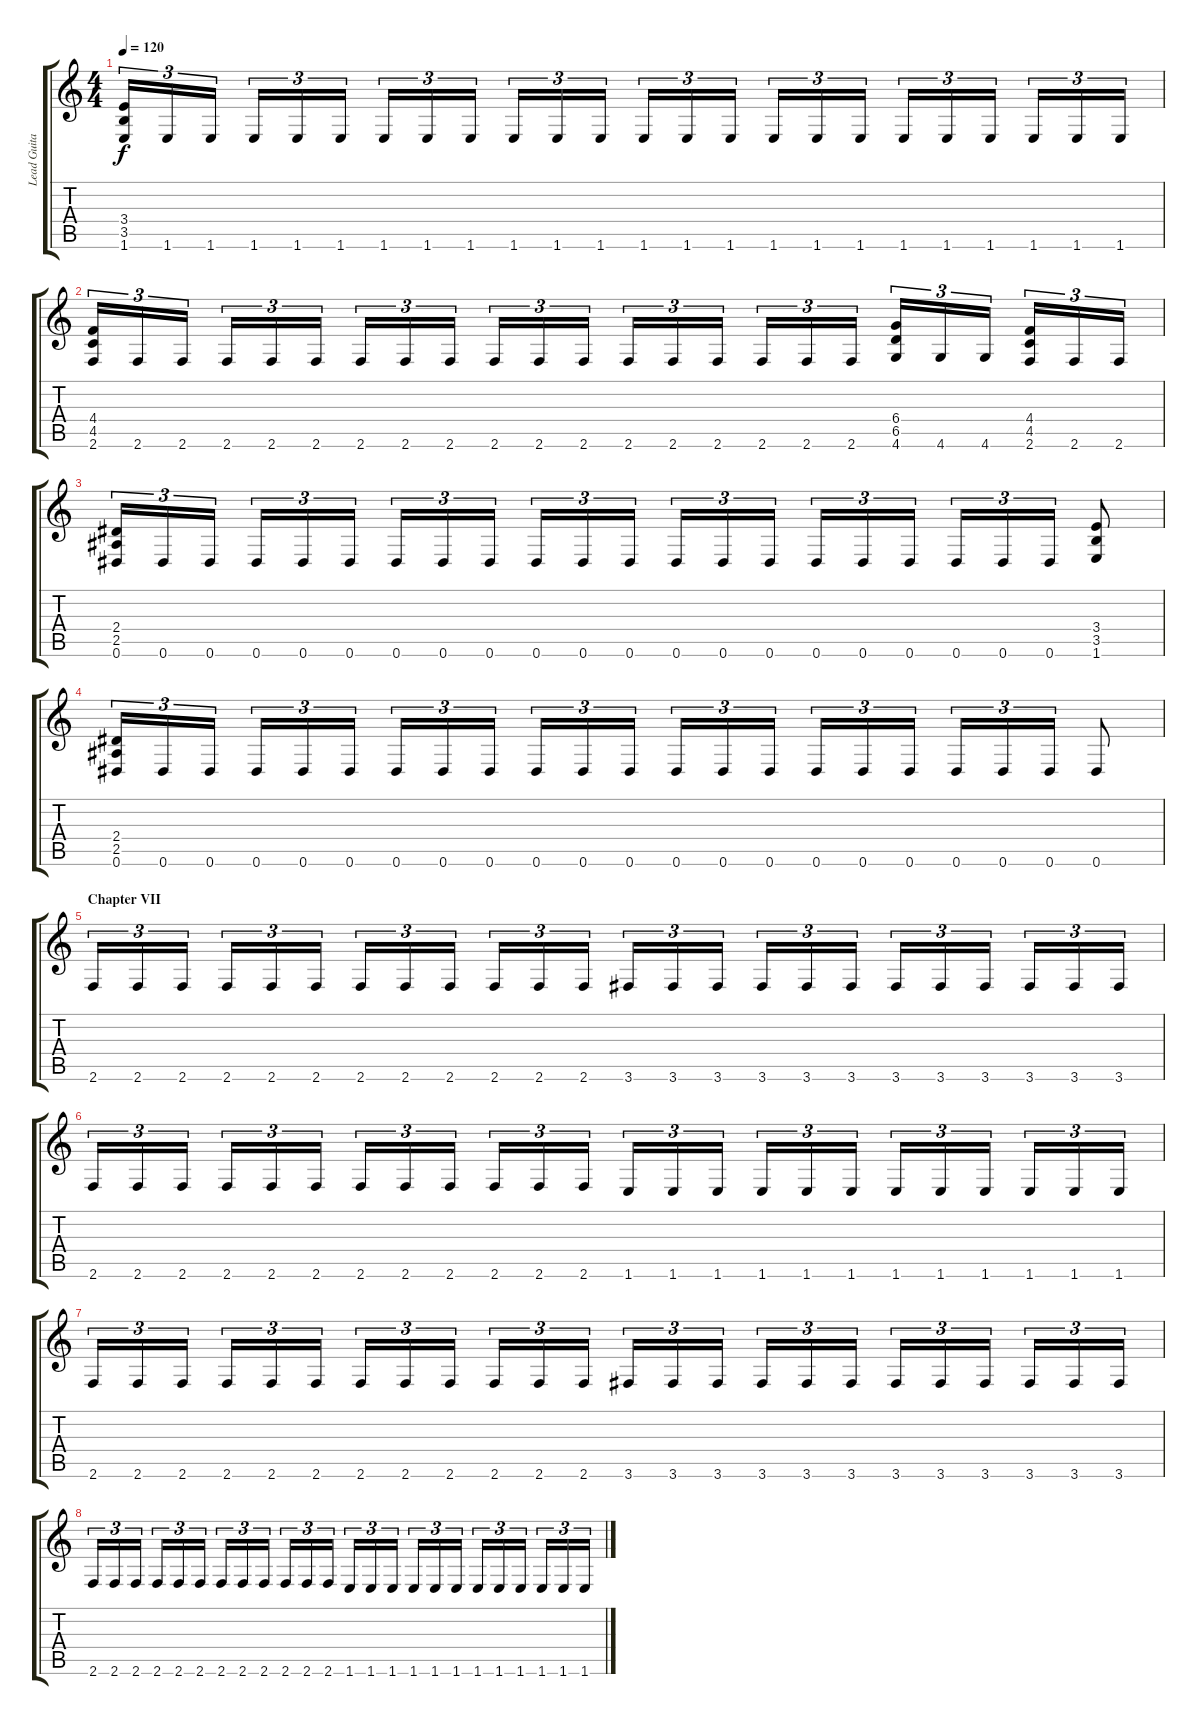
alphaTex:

\track ("Lead Guitar" "Lead Guita") {instrument distortionguitar}
\staff {score tabs}
\tuning (Eb4 Bb3 Gb3 Db3 Ab2 Eb2) {hide}
\ts (4 4)
\tempo 120
\clef g2
\ks c
(3.4 3.5 1.6).16{tu (3 2) dy f} 1.6.16{tu (3 2)} 1.6.16{tu (3 2)} 1.6.16{tu (3 2)} 1.6.16{tu (3 2)} 1.6.16{tu (3 2)} 1.6.16{tu (3 2)} 1.6.16{tu (3 2)} 1.6.16{tu (3 2)} 1.6.16{tu (3 2)} 1.6.16{tu (3 2)} 1.6.16{tu (3 2)} 1.6.16{tu (3 2)} 1.6.16{tu (3 2)} 1.6.16{tu (3 2)} 1.6.16{tu (3 2)} 1.6.16{tu (3 2)} 1.6.16{tu (3 2)} 1.6.16{tu (3 2)} 1.6.16{tu (3 2)} 1.6.16{tu (3 2)} 1.6.16{tu (3 2)} 1.6.16{tu (3 2)} 1.6.16{tu (3 2)} |
(4.4 4.5 2.6).16{tu (3 2)} 2.6.16{tu (3 2)} 2.6.16{tu (3 2)} 2.6.16{tu (3 2)} 2.6.16{tu (3 2)} 2.6.16{tu (3 2)} 2.6.16{tu (3 2)} 2.6.16{tu (3 2)} 2.6.16{tu (3 2)} 2.6.16{tu (3 2)} 2.6.16{tu (3 2)} 2.6.16{tu (3 2)} 2.6.16{tu (3 2)} 2.6.16{tu (3 2)} 2.6.16{tu (3 2)} 2.6.16{tu (3 2)} 2.6.16{tu (3 2)} 2.6.16{tu (3 2)} (6.4 6.5 4.6).16{tu (3 2)} 4.6.16{tu (3 2)} 4.6.16{tu (3 2)} (4.4 4.5 2.6).16{tu (3 2)} 2.6.16{tu (3 2)} 2.6.16{tu (3 2)} |
(2.4 2.5 0.6).16{tu (3 2)} 0.6.16{tu (3 2)} 0.6.16{tu (3 2)} 0.6.16{tu (3 2)} 0.6.16{tu (3 2)} 0.6.16{tu (3 2)} 0.6.16{tu (3 2)} 0.6.16{tu (3 2)} 0.6.16{tu (3 2)} 0.6.16{tu (3 2)} 0.6.16{tu (3 2)} 0.6.16{tu (3 2)} 0.6.16{tu (3 2)} 0.6.16{tu (3 2)} 0.6.16{tu (3 2)} 0.6.16{tu (3 2)} 0.6.16{tu (3 2)} 0.6.16{tu (3 2)} 0.6.16{tu (3 2)} 0.6.16{tu (3 2)} 0.6.16{tu (3 2)} (3.4 3.5 1.6).8 |
(2.4 2.5 0.6).16{tu (3 2)} 0.6.16{tu (3 2)} 0.6.16{tu (3 2)} 0.6.16{tu (3 2)} 0.6.16{tu (3 2)} 0.6.16{tu (3 2)} 0.6.16{tu (3 2)} 0.6.16{tu (3 2)} 0.6.16{tu (3 2)} 0.6.16{tu (3 2)} 0.6.16{tu (3 2)} 0.6.16{tu (3 2)} 0.6.16{tu (3 2)} 0.6.16{tu (3 2)} 0.6.16{tu (3 2)} 0.6.16{tu (3 2)} 0.6.16{tu (3 2)} 0.6.16{tu (3 2)} 0.6.16{tu (3 2)} 0.6.16{tu (3 2)} 0.6.16{tu (3 2)} 0.6.8 |
\section ("" "Chapter VII")
2.6.16{tu (3 2)} 2.6.16{tu (3 2)} 2.6.16{tu (3 2)} 2.6.16{tu (3 2)} 2.6.16{tu (3 2)} 2.6.16{tu (3 2)} 2.6.16{tu (3 2)} 2.6.16{tu (3 2)} 2.6.16{tu (3 2)} 2.6.16{tu (3 2)} 2.6.16{tu (3 2)} 2.6.16{tu (3 2)} 3.6.16{tu (3 2)} 3.6.16{tu (3 2)} 3.6.16{tu (3 2)} 3.6.16{tu (3 2)} 3.6.16{tu (3 2)} 3.6.16{tu (3 2)} 3.6.16{tu (3 2)} 3.6.16{tu (3 2)} 3.6.16{tu (3 2)} 3.6.16{tu (3 2)} 3.6.16{tu (3 2)} 3.6.16{tu (3 2)} |
2.6.16{tu (3 2)} 2.6.16{tu (3 2)} 2.6.16{tu (3 2)} 2.6.16{tu (3 2)} 2.6.16{tu (3 2)} 2.6.16{tu (3 2)} 2.6.16{tu (3 2)} 2.6.16{tu (3 2)} 2.6.16{tu (3 2)} 2.6.16{tu (3 2)} 2.6.16{tu (3 2)} 2.6.16{tu (3 2)} 1.6.16{tu (3 2)} 1.6.16{tu (3 2)} 1.6.16{tu (3 2)} 1.6.16{tu (3 2)} 1.6.16{tu (3 2)} 1.6.16{tu (3 2)} 1.6.16{tu (3 2)} 1.6.16{tu (3 2)} 1.6.16{tu (3 2)} 1.6.16{tu (3 2)} 1.6.16{tu (3 2)} 1.6.16{tu (3 2)} |
2.6.16{tu (3 2)} 2.6.16{tu (3 2)} 2.6.16{tu (3 2)} 2.6.16{tu (3 2)} 2.6.16{tu (3 2)} 2.6.16{tu (3 2)} 2.6.16{tu (3 2)} 2.6.16{tu (3 2)} 2.6.16{tu (3 2)} 2.6.16{tu (3 2)} 2.6.16{tu (3 2)} 2.6.16{tu (3 2)} 3.6.16{tu (3 2)} 3.6.16{tu (3 2)} 3.6.16{tu (3 2)} 3.6.16{tu (3 2)} 3.6.16{tu (3 2)} 3.6.16{tu (3 2)} 3.6.16{tu (3 2)} 3.6.16{tu (3 2)} 3.6.16{tu (3 2)} 3.6.16{tu (3 2)} 3.6.16{tu (3 2)} 3.6.16{tu (3 2)} |
2.6.16{tu (3 2)} 2.6.16{tu (3 2)} 2.6.16{tu (3 2)} 2.6.16{tu (3 2)} 2.6.16{tu (3 2)} 2.6.16{tu (3 2)} 2.6.16{tu (3 2)} 2.6.16{tu (3 2)} 2.6.16{tu (3 2)} 2.6.16{tu (3 2)} 2.6.16{tu (3 2)} 2.6.16{tu (3 2)} 1.6.16{tu (3 2)} 1.6.16{tu (3 2)} 1.6.16{tu (3 2)} 1.6.16{tu (3 2)} 1.6.16{tu (3 2)} 1.6.16{tu (3 2)} 1.6.16{tu (3 2)} 1.6.16{tu (3 2)} 1.6.16{tu (3 2)} 1.6.16{tu (3 2)} 1.6.16{tu (3 2)} 1.6.16{tu (3 2)}
